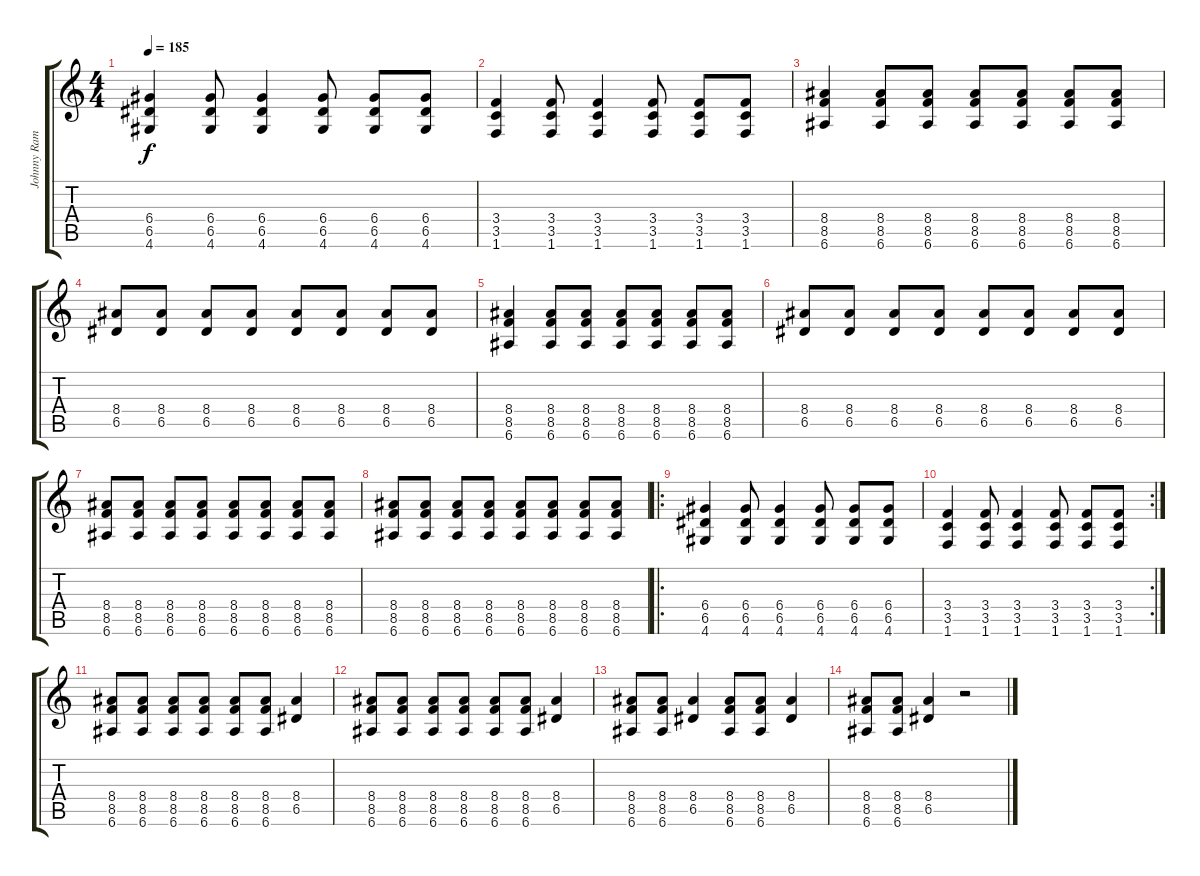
\track ("Johnny Ramone" "Johnny Ram") {instrument distortionguitar}
\staff {score tabs}
\tuning (E4 B3 G3 D3 A2 E2) {hide}
\ts (4 4)
\tempo 185
\clef g2
\ks c
(6.4 6.5 4.6).4{dy f} (6.4 6.5 4.6).8 (6.4 6.5 4.6).4 (6.4 6.5 4.6).8 (6.4 6.5 4.6).8 (6.4 6.5 4.6).8 |
(3.4 3.5 1.6).4 (3.4 3.5 1.6).8 (3.4 3.5 1.6).4 (3.4 3.5 1.6).8 (3.4 3.5 1.6).8 (3.4 3.5 1.6).8 |
(8.4 8.5 6.6).4 (8.4 8.5 6.6).8 (8.4 8.5 6.6).8 (8.4 8.5 6.6).8 (8.4 8.5 6.6).8 (8.4 8.5 6.6).8 (8.4 8.5 6.6).8 |
(8.4 6.5).8 (8.4 6.5).8 (8.4 6.5).8 (8.4 6.5).8 (8.4 6.5).8 (8.4 6.5).8 (8.4 6.5).8 (8.4 6.5).8 |
(8.4 8.5 6.6).4 (8.4 8.5 6.6).8 (8.4 8.5 6.6).8 (8.4 8.5 6.6).8 (8.4 8.5 6.6).8 (8.4 8.5 6.6).8 (8.4 8.5 6.6).8 |
(8.4 6.5).8 (8.4 6.5).8 (8.4 6.5).8 (8.4 6.5).8 (8.4 6.5).8 (8.4 6.5).8 (8.4 6.5).8 (8.4 6.5).8 |
(8.4 8.5 6.6).8 (8.4 8.5 6.6).8 (8.4 8.5 6.6).8 (8.4 8.5 6.6).8 (8.4 8.5 6.6).8 (8.4 8.5 6.6).8 (8.4 8.5 6.6).8 (8.4 8.5 6.6).8 |
(8.4 8.5 6.6).8 (8.4 8.5 6.6).8 (8.4 8.5 6.6).8 (8.4 8.5 6.6).8 (8.4 8.5 6.6).8 (8.4 8.5 6.6).8 (8.4 8.5 6.6).8 (8.4 8.5 6.6).8 |
\ro
(6.4 6.5 4.6).4 (6.4 6.5 4.6).8 (6.4 6.5 4.6).4 (6.4 6.5 4.6).8 (6.4 6.5 4.6).8 (6.4 6.5 4.6).8 |
\rc 2
(3.4 3.5 1.6).4 (3.4 3.5 1.6).8 (3.4 3.5 1.6).4 (3.4 3.5 1.6).8 (3.4 3.5 1.6).8 (3.4 3.5 1.6).8 |
(8.4 8.5 6.6).8 (8.4 8.5 6.6).8 (8.4 8.5 6.6).8 (8.4 8.5 6.6).8 (8.4 8.5 6.6).8 (8.4 8.5 6.6).8 (8.4 6.5).4 |
(8.4 8.5 6.6).8 (8.4 8.5 6.6).8 (8.4 8.5 6.6).8 (8.4 8.5 6.6).8 (8.4 8.5 6.6).8 (8.4 8.5 6.6).8 (8.4 6.5).4 |
(8.4 8.5 6.6).8 (8.4 8.5 6.6).8 (8.4 6.5).4 (8.4 8.5 6.6).8 (8.4 8.5 6.6).8 (8.4 6.5).4 |
(8.4 8.5 6.6).8 (8.4 8.5 6.6).8 (8.4 6.5).4 r.2
